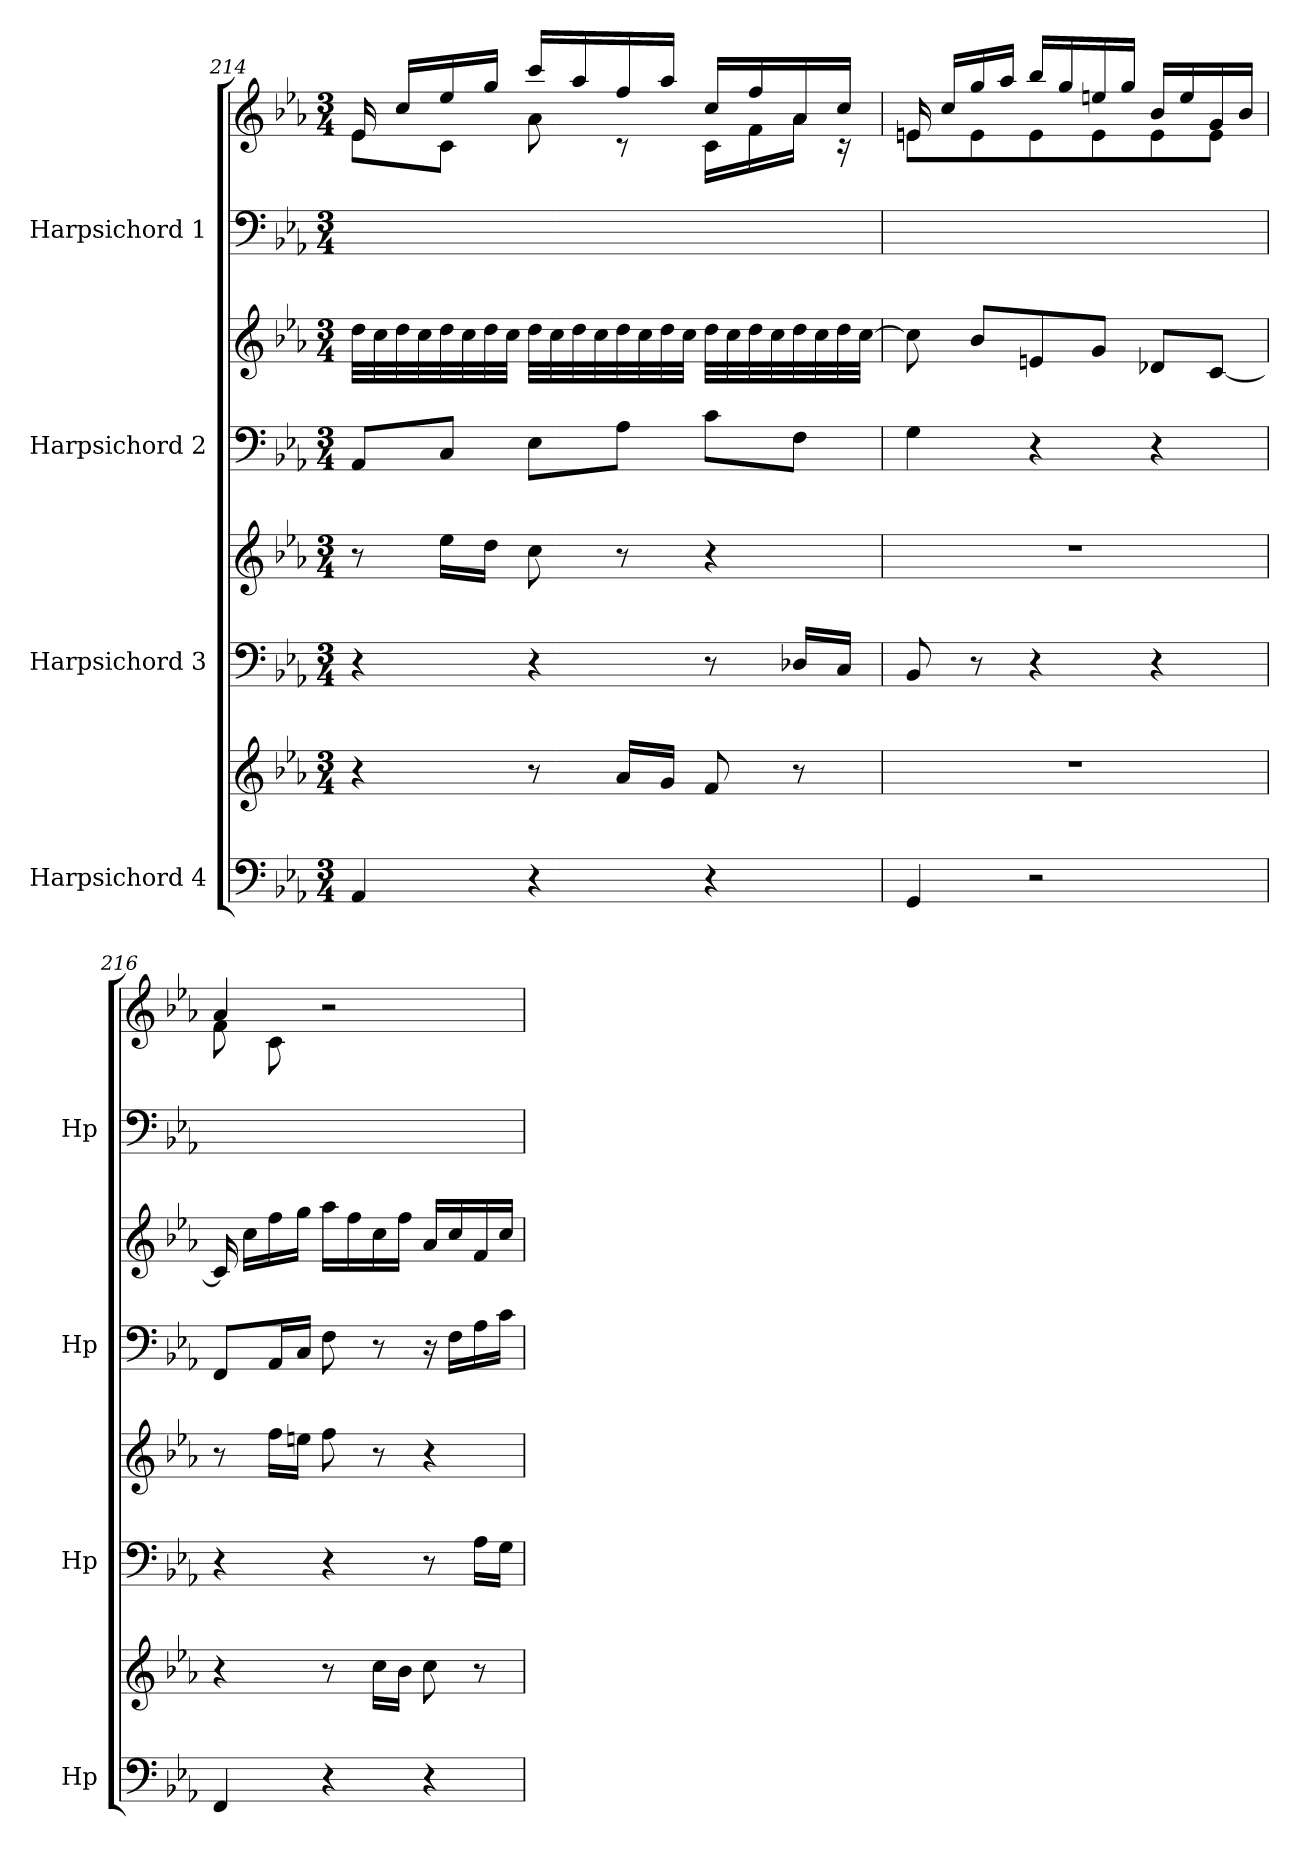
**kern	**kern	**kern	**kern	**kern	**kern	**kern	**kern
*part4	*part4	*part3	*part3	*part2	*part2	*part1	*part1
*staff8	*staff7	*staff6	*staff5	*staff4	*staff3	*staff2	*staff1
*I"Harpsichord 4	*	*I"Harpsichord 3	*	*I"Harpsichord 2	*	*I"Harpsichord 1	*
*I'Hp	*	*I'Hp	*	*I'Hp	*	*I'Hp	*
!!LO:PB:g=z
*clefF4	*clefG2	*clefF4	*clefG2	*clefF4	*clefG2	*clefF4	*clefG2
*k[b-e-a-]	*k[b-e-a-]	*k[b-e-a-]	*k[b-e-a-]	*k[b-e-a-]	*k[b-e-a-]	*k[b-e-a-]	*k[b-e-a-]
*M3/4	*M3/4	*M3/4	*M3/4	*M3/4	*M3/4	*M3/4	*M3/4
=214	=214	=214	=214	=214	=214	=214	=214
*	*	*	*	*	*	*	*^
4AA-/	4r	4r	8r	8AA-/L	32dd\LLL	4.ryy	16e-/	8e-\L
.	.	.	.	.	32cc\	.	.	.
.	.	.	.	.	32dd\	.	16cc/LL	.
.	.	.	.	.	32cc\	.	.	.
.	.	.	16ee-\LL	8C/J	32dd\	.	16ee-/	8c\J
.	.	.	.	.	32cc\	.	.	.
.	.	.	16dd\JJ	.	32dd\	.	16gg/JJ	.
.	.	.	.	.	32cc\JJJ	.	.	.
4r	8r	4r	8cc\	8E-\L	32dd\LLL	.	16ccc/LL	8a-\
.	.	.	.	.	32cc\	.	.	.
.	.	.	.	.	32dd\	.	16aa-/	.
.	.	.	.	.	32cc\	.	.	.
.	16a-/LL	.	8r	8A-\J	32dd\	8rff	16ff/	8ryy
.	.	.	.	.	32cc\	.	.	.
.	16g/JJ	.	.	.	32dd\	.	16aa-/JJ	.
.	.	.	.	.	32cc\JJJ	.	.	.
4r	8f/	8r	4r	8c\L	32dd\LLL	8.ryy	16cc/LL	16c\LL
.	.	.	.	.	32cc\	.	.	.
.	.	.	.	.	32dd\	.	16ff/	16f\
.	.	.	.	.	32cc\	.	.	.
.	8r	16D-X/LL	.	8F\J	32dd\	.	16a-/	16a-\JJ
.	.	.	.	.	32cc\	.	.	.
.	.	16C/JJ	.	.	32dd\	16rff	16cc/JJ	16ryy
.	.	.	.	.	[32cc\JJJ	.	.	.
=215	=215	=215	=215	=215	=215	=215	=215	=215
4GG/	2.r	8BB-/	2.r	4G\	8cc\]	2.ryy	16en/	8en\L
.	.	.	.	.	.	.	16cc/LL	.
.	.	8r	.	.	8b-/L	.	16gg/	8e\
.	.	.	.	.	.	.	16aa-/JJ	.
2r	.	4r	.	4r	8en/	.	16bb-/LL	8e\
.	.	.	.	.	.	.	16gg/	.
.	.	.	.	.	8g/J	.	16een/	8e\
.	.	.	.	.	.	.	16gg/JJ	.
.	.	4r	.	4r	8d-X/L	.	16b-/LL	8e\
.	.	.	.	.	.	.	16ee/	.
.	.	.	.	.	[8c/J	.	16g/	8e\J
.	.	.	.	.	.	.	16b-/JJ	.
=216	=216	=216	=216	=216	=216	=216	=216	=216
4FF/	4r	4r	8r	8FF/L	16c/]	4ryy	4a-/	8f\L
.	.	.	.	.	16cc\LL	.	.	.
.	.	.	16ff\LL	16AA-/L	16ff\	.	.	8c\
.	.	.	16een\JJ	16C/JJ	16gg\JJ	.	.	.
4r	8r	4r	8ff\	8F\	16aa-\LL	8A-/	2r	2ryy
.	.	.	.	.	16ff\	.	.	.
.	16cc\LL	.	8r	8r	16cc\	8F/	.	.
.	16b-\JJ	.	.	.	16ff\JJ	.	.	.
4r	8cc\	8r	4r	16r	16a-/LL	8C/	.	.
.	.	.	.	16F\LL	16cc/	.	.	.
.	8r	16A-\LL	.	16A-\	16f/	8F/J	.	.
.	.	16G\JJ	.	16c\JJ	16cc/JJ	.	.	.
*	*	*	*	*	*	*	*v	*v
=	=	=	=	=	=	=	=
*-	*-	*-	*-	*-	*-	*-	*-
